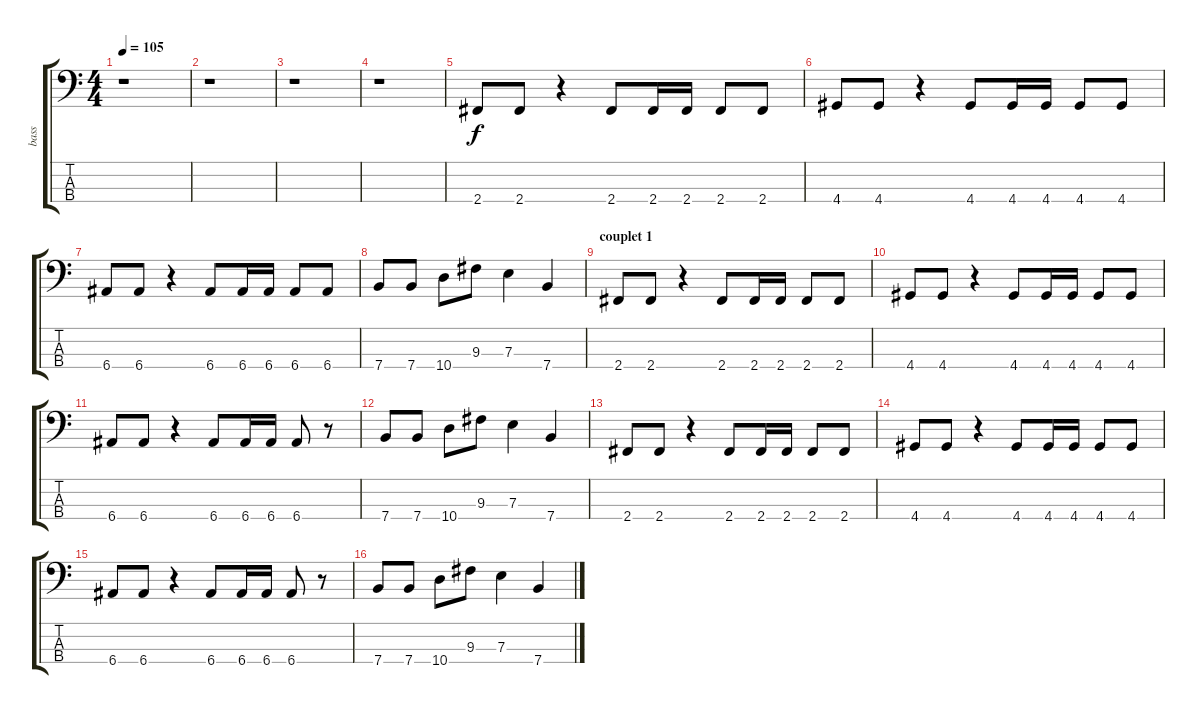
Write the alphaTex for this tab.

\track ("bass" "bass") {instrument electricbassfinger}
\staff {score tabs}
\tuning (G2 D2 A1 E1) {hide}
\ts (4 4)
\tempo 105
\clef f4
\ks c
r.1{dy f instrument electricbassfinger} |
r.1 |
r.1 |
r.1 |
2.4.8 2.4.8 r.4 2.4.8 2.4.16 2.4.16 2.4.8 2.4.8 |
4.4.8 4.4.8 r.4 4.4.8 4.4.16 4.4.16 4.4.8 4.4.8 |
6.4.8 6.4.8 r.4 6.4.8 6.4.16 6.4.16 6.4.8 6.4.8 |
7.4.8 7.4.8 10.4.8 9.3.8 7.3.4 7.4.4 |
\section ("" "couplet 1")
2.4.8 2.4.8 r.4 2.4.8 2.4.16 2.4.16 2.4.8 2.4.8 |
4.4.8 4.4.8 r.4 4.4.8 4.4.16 4.4.16 4.4.8 4.4.8 |
6.4.8 6.4.8 r.4 6.4.8 6.4.16 6.4.16 6.4.8 r.8 |
7.4.8 7.4.8 10.4.8 9.3.8 7.3.4 7.4.4 |
2.4.8 2.4.8 r.4 2.4.8 2.4.16 2.4.16 2.4.8 2.4.8 |
4.4.8 4.4.8 r.4 4.4.8 4.4.16 4.4.16 4.4.8 4.4.8 |
6.4.8 6.4.8 r.4 6.4.8 6.4.16 6.4.16 6.4.8 r.8 |
7.4.8 7.4.8 10.4.8 9.3.8 7.3.4 7.4.4
